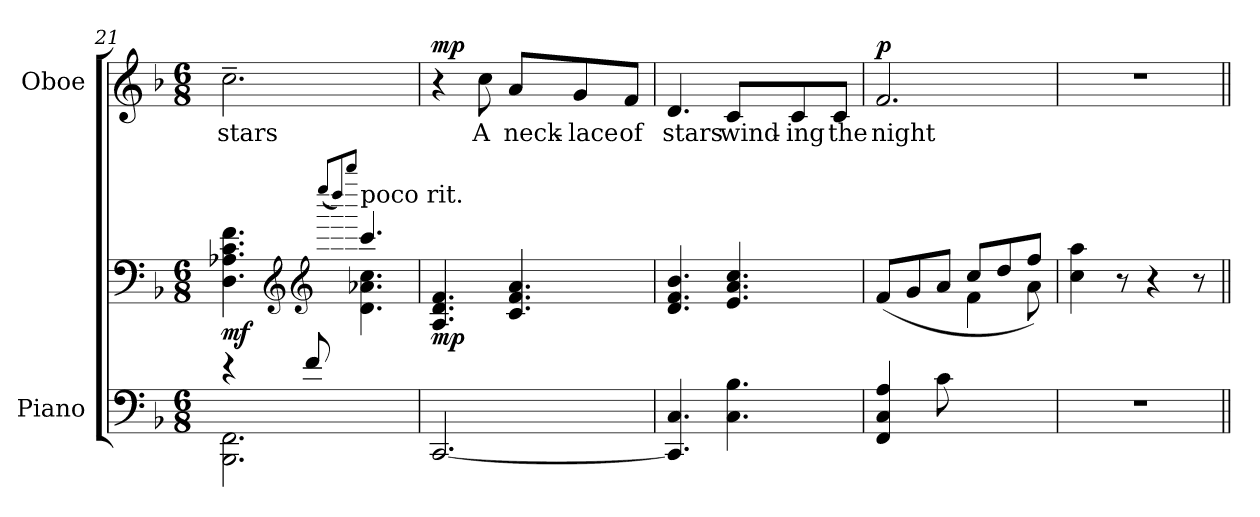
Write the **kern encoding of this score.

**kern	**kern	**dynam	**kern	**text	**dynam
*part2	*part2	*part2	*part1	*part1	*part1
*staff3	*staff2	*staff2/3	*staff1	*staff1	*staff1
*I"Piano	*	*	*I"Oboe	*	*
*I'Pno.	*	*	*I'Ob.	*	*
*clefF4	*clefF4	*	*clefG2	*	*
*k[b-]	*k[b-]	*	*k[b-]	*	*
*M6/8	*M6/8	*	*M6/8	*	*
=21	=21	=21	=21	=21	=21
*^	*^	*	*	*	*
!	!	!	!	!LO:DY:b	!	!LO:LY:b	!
4r	2.BBB-\ 2.FF\	4.D\ 4.A-X\ 4.c\ 4.f\	4.ryy	mf	2.cc~\	stars	.
8f/	.	.	.	.	.	.	.
.	.	(>8qgg/L	.	.	.	.	.
.	.	8qff/)	.	.	.	.	.
.	.	8qddd/J	.	.	.	.	.
*	*	*clefG2	*	*	*	*	*
!	!	!LO:TX:a:t=poco rit.	!	!	!	!	!
4.ryy	.	4.ccc/	4.d\ 4.a-X\ 4.cc\	.	.	.	.
*v	*v	*	*	*	*	*	*
=22	=22	=22	=22	=22	=22	=22
!	!LO:TX:a:t=a tempo	!	!	!	!	!
!	!	!	!LO:DY:b	!	!	!LO:DY:a
*	*v	*v	*	*	*	*
[2.CC/	4.A/ 4.d/ 4.f/	mp	4r	.	mp
!	!	!	!	!LO:LY:b	!
.	.	.	8cc\	A	.
!	!	!	!	!LO:LY:b	!
.	4.c/ 4.f/ 4.a/	.	8a/L	neck-	.
!	!	!	!	!LO:LY:b	!
.	.	.	8g/	-lace	.
!	!	!	!	!LO:LY:b	!
.	.	.	8f/J	of	.
=23	=23	=23	=23	=23	=23
!	!	!	!	!LO:LY:b	!
4.CC/] 4.C/	4.d/ 4.f/ 4.b-/	.	4.d/	stars	.
!	!	!	!	!LO:LY:b	!
4.C\ 4.B-\	4.e/ 4.a/ 4.cc/	.	8c/L	wind-	.
!	!	!	!	!LO:LY:b	!
.	.	.	8c/	-ing	.
!	!	!	!	!LO:LY:b	!
.	.	.	8c/J	the	.
!!LO:LB:g=z
=24	=24	=24	=24	=24	=24
*	*^	*	*	*	*
!	!	!	!	!	!LO:LY:b	!LO:DY:a
4FF/ 4C/ 4A/	(>8f/L	4.ryy	.	2.f/	night	p
.	8g/	.	.	.	.	.
8c\	8a/J	.	.	.	.	.
4.ryy	8cc/L	4f\	.	.	.	.
.	8dd/	.	.	.	.	.
.	8ff/J)	8a\	.	.	.	.
*	*v	*v	*	*	*	*
=25	=25	=25	=25	=25	=25
2.r	4cc\ 4aa\	.	2.r	.	.
.	8r	.	.	.	.
.	4r	.	.	.	.
.	8r	.	.	.	.
=||	=||	=||	=||	=||	=||
*-	*-	*-	*-	*-	*-
